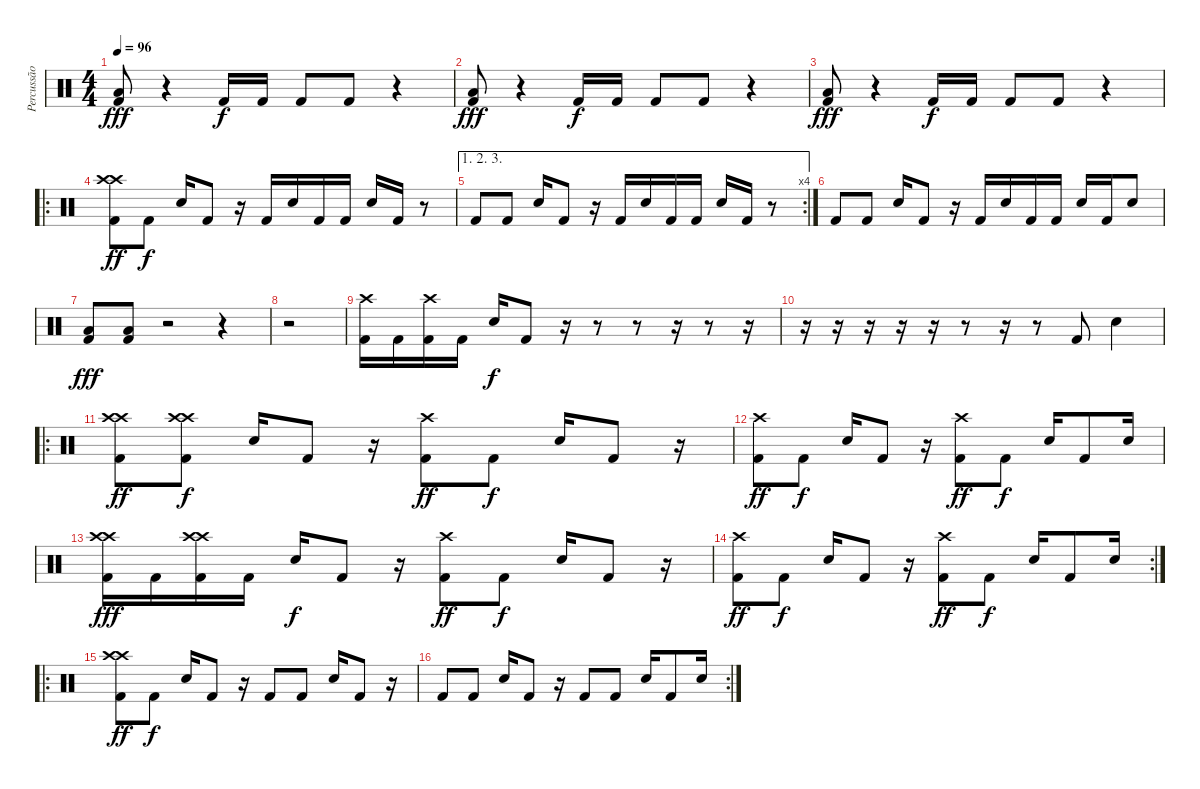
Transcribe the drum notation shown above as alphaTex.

\track ("Percussão" "Percussão") {instrument percussion}
\staff {score}
\articulation defaults
\ts (4 4)
\tempo 96
\clef neutral
\ks c
("Low Tom (hit)" "Kick (hit) 2").8{dy fff} r.4 "Kick (hit) 2".16{dy f} "Kick (hit) 2".16 "Kick (hit) 2".8 "Kick (hit) 2".8 r.4 |
("Low Tom (hit)" "Kick (hit) 2").8{dy fff} r.4 "Kick (hit) 2".16{dy f} "Kick (hit) 2".16 "Kick (hit) 2".8 "Kick (hit) 2".8 r.4 |
("Low Tom (hit)" "Kick (hit) 2").8{dy fff} r.4 "Kick (hit) 2".16{dy f} "Kick (hit) 2".16 "Kick (hit) 2".8 "Kick (hit) 2".8 r.4 |
\ro
("Crash high (hit)" "Crash high (hit)" "Kick (hit) 2").8{dy ff} "Kick (hit) 2".8{dy f} "Electric Snare (hit)".16 "Kick (hit) 2".8 r.16 "Kick (hit) 2".16 "Electric Snare (hit)".16 "Kick (hit) 2".16 "Kick (hit) 2".16 "Electric Snare (hit)".16 "Kick (hit) 2".16 r.8 |
\ae (1 2 3)
\rc 4 "Kick (hit) 2".8 "Kick (hit) 2".8 "Electric Snare (hit)".16 "Kick (hit) 2".8
r.16 "Kick (hit) 2".16 "Electric Snare (hit)".16 "Kick (hit) 2".16 "Kick (hit) 2".16 "Electric Snare (hit)".16 "Kick (hit) 2".16 r.8 |
"Kick (hit) 2".8 "Kick (hit) 2".8 "Electric Snare (hit)".16 "Kick (hit) 2".8 r.16 "Kick (hit) 2".16 "Electric Snare (hit)".16 "Kick (hit) 2".16 "Kick (hit) 2".16 "Electric Snare (hit)".16 "Kick (hit) 2".16 "Electric Snare (hit)".8 |
("Low Tom (hit)" "Kick (hit) 2").8{dy fff} ("Low Tom (hit)" "Kick (hit) 2").8 r.2 r.4 |
r.2 |
("Crash high (hit)" "Kick (hit) 2").16 "Kick (hit) 2".16 ("Crash high (hit)" "Kick (hit) 2").16 "Kick (hit) 2".16 "Electric Snare (hit)".16{dy f} "Kick (hit) 2".8 r.16 r.8 r.8 r.16 r.8 r.16 |
r.16 r.16 r.16 r.16 r.16 r.8 r.16 r.8 "Kick (hit) 2".8 "Electric Snare (hit)".4 |
\ro
("Crash high (hit)" "Crash high (hit)" "Kick (hit) 2").8{dy ff} ("Crash high (hit)" "Crash high (hit)" "Kick (hit) 2").8{dy f} "Electric Snare (hit)".16 "Kick (hit) 2".8 r.16 ("Crash high (hit)" "Kick (hit) 2").8{dy ff} "Kick (hit) 2".8{dy f} "Electric Snare (hit)".16 "Kick (hit) 2".8 r.16 |
("Crash high (hit)" "Kick (hit) 2").8{dy ff} "Kick (hit) 2".8{dy f} "Electric Snare (hit)".16 "Kick (hit) 2".8 r.16 ("Crash high (hit)" "Kick (hit) 2").8{dy ff} "Kick (hit) 2".8{dy f} "Electric Snare (hit)".16 "Kick (hit) 2".8 "Electric Snare (hit)".16 |
("Crash high (hit)" "Crash high (hit)" "Kick (hit) 2").16{dy fff} "Kick (hit) 2".16 ("Crash high (hit)" "Crash high (hit)" "Kick (hit) 2").16 "Kick (hit) 2".16 "Electric Snare (hit)".16{dy f} "Kick (hit) 2".8 r.16 ("Crash high (hit)" "Kick (hit) 2").8{dy ff} "Kick (hit) 2".8{dy f} "Electric Snare (hit)".16 "Kick (hit) 2".8 r.16 |
\rc 2
("Crash high (hit)" "Kick (hit) 2").8{dy ff} "Kick (hit) 2".8{dy f} "Electric Snare (hit)".16 "Kick (hit) 2".8 r.16 ("Crash high (hit)" "Kick (hit) 2").8{dy ff} "Kick (hit) 2".8{dy f} "Electric Snare (hit)".16 "Kick (hit) 2".8 "Electric Snare (hit)".16 |
\ro
("Crash high (hit)" "Crash high (hit)" "Kick (hit) 2").8{dy ff} "Kick (hit) 2".8{dy f} "Electric Snare (hit)".16 "Kick (hit) 2".8 r.16 "Kick (hit) 2".8 "Kick (hit) 2".8 "Electric Snare (hit)".16 "Kick (hit) 2".8 r.16 |
\rc 2 "Kick (hit) 2".8 "Kick (hit) 2".8 "Electric Snare (hit)".16 "Kick (hit) 2".8
r.16 "Kick (hit) 2".8 "Kick (hit) 2".8 "Electric Snare (hit)".16 "Kick (hit) 2".8 "Electric Snare (hit)".16
